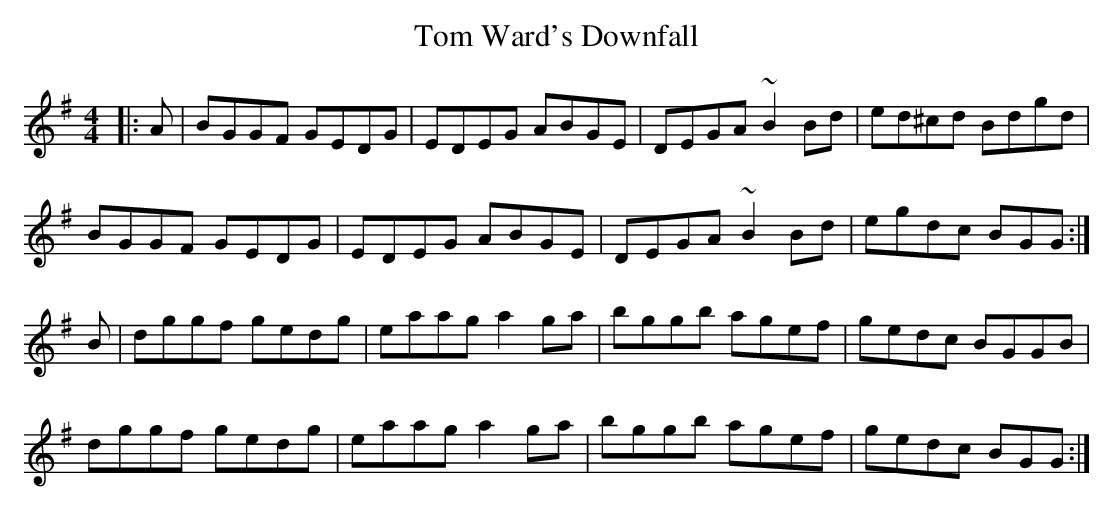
X:1
T: Tom Ward's Downfall
M: 4/4
L: 1/8
K: Gmaj
|:A|BGGF GEDG|EDEG ABGE|DEGA ~B2Bd|ed^cd Bdgd|
BGGF GEDG|EDEG ABGE|DEGA ~B2Bd|egdc BGG:|
B|dggf gedg|eaag a2ga|bggb agef|gedc BGGB|
dggf gedg|eaag a2ga|bggb agef|gedc BGG:|
